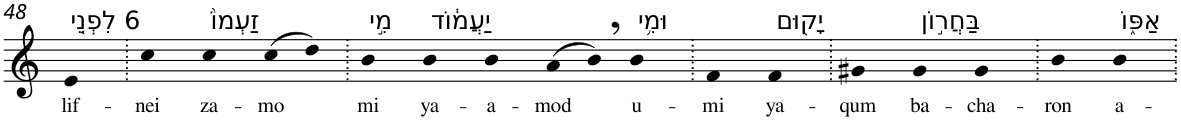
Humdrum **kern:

**kern	**text
*part1	*part1
*staff1	*staff1
*I"Piano	*
*I'Pno	*
!!LO:PB:g=z
*clefG2	*
*k[]	*
=48	=48
!LO:TX:a:t=6 לִפְנֵ֤י	!
!	!LO:LY:b
4e	lif-
=49.	=49.
!	!LO:LY:b
4cc	-nei
!LO:TX:a:t=זַעְמוֹ֙	!
!	!LO:LY:b
4cc	za-
!	!LO:LY:b
(>8cc	-mo
8dd)	.
=50.	=50.
!LO:TX:a:t=מִ֣י	!
!	!LO:LY:b
4b	mi
!LO:TX:a:t=יַעֲמ֔וֹד	!
!	!LO:LY:b
4b	ya-
!	!LO:LY:b
4b	-a-
!	!LO:LY:b
(>8a	-mod
8b,)	.
!LO:TX:a:t=וּמִ֥י	!
!	!LO:LY:b
4b	u-
=51.	=51.
!	!LO:LY:b
4f	-mi
!LO:TX:a:t=יָק֖וּם	!
!	!LO:LY:b
4f	ya-
=52.	=52.
!	!LO:LY:b
4g#X	-qum
!LO:TX:a:t=בַּחֲר֣וֹן	!
!	!LO:LY:b
4g#	ba-
!	!LO:LY:b
4g#	-cha-
=53.	=53.
!	!LO:LY:b
4b	-ron
!LO:TX:a:t=אַפּ֑וֹ	!
!	!LO:LY:b
4b	a-
=.	=.
*-	*-
